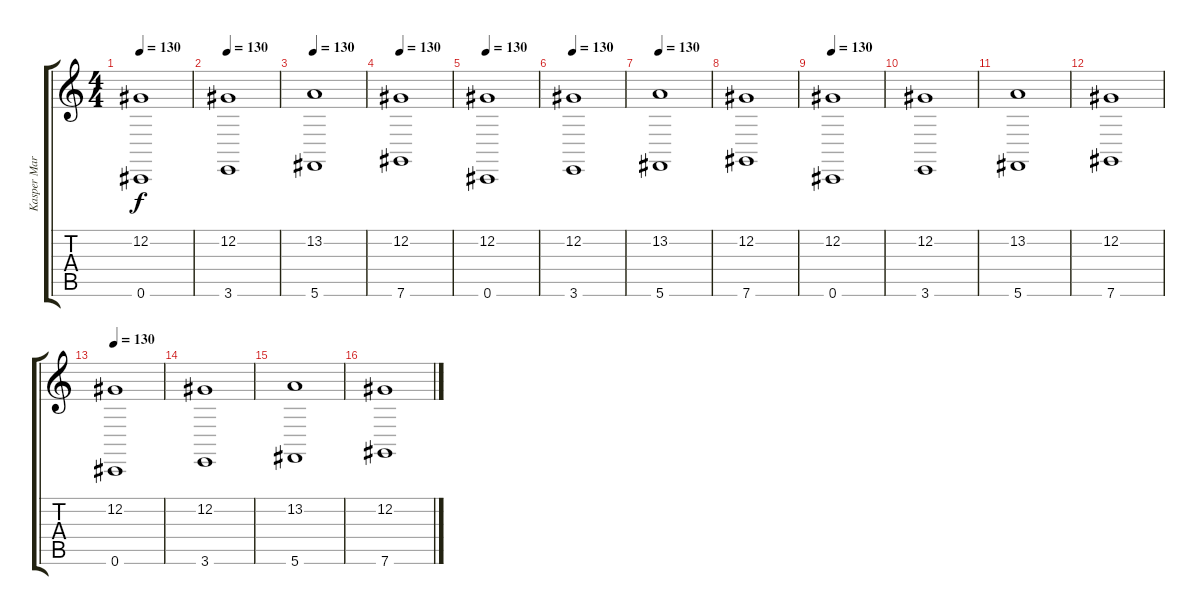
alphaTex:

\track ("Kasper Martenson" "Kasper Mar") {instrument synthstrings1}
\staff {score tabs}
\tuning (Db4 Ab3 E3 B2 Gb2 Db2) {hide}
\ts (4 4)
\tempo 130
\clef g2
\ks c
(12.2 0.6).1{dy f volume 12} |
\tempo 130
(12.2 3.6).1 |
\tempo 130
(13.2 5.6).1 |
\tempo 130
(12.2 7.6).1 |
\tempo 130
(12.2 0.6).1{volume 12} |
\tempo 130
(12.2 3.6).1 |
\tempo 130
(13.2 5.6).1 |
(12.2 7.6).1 |
\tempo 130
(12.2 0.6).1{volume 12} |
(12.2 3.6).1 |
(13.2 5.6).1 |
(12.2 7.6).1 |
\tempo 130
(12.2 0.6).1{volume 12} |
(12.2 3.6).1 |
(13.2 5.6).1 |
(12.2 7.6).1
